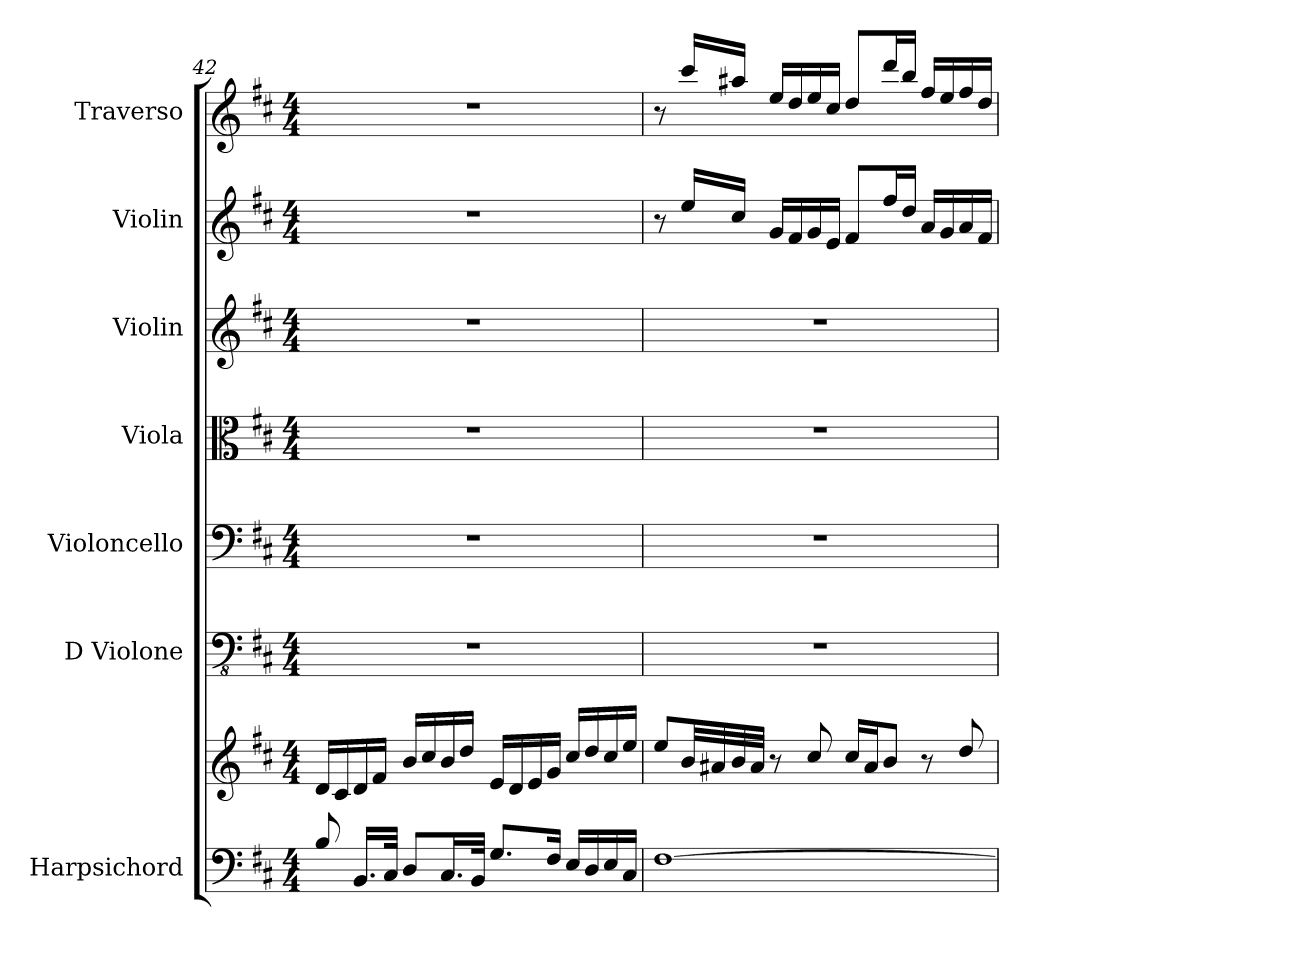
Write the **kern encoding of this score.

**kern	**kern	**kern	**kern	**kern	**kern	**kern	**kern
*part7	*part7	*part6	*part5	*part4	*part3	*part2	*part1
*staff8	*staff7	*staff6	*staff5	*staff4	*staff3	*staff2	*staff1
*I"Harpsichord	*	*I"D Violone	*I"Violoncello	*I"Viola	*I"Violin	*I"Violin	*I"Traverso
*I'Hch.	*	*I'D Vne.	*I'Vc.	*I'Vla.	*I'Vln.	*I'Vln.	*I'Trv.
*clefF4	*clefG2	*clefFv4	*clefF4	*clefC3	*clefG2	*clefG2	*clefG2
*	*	*ITrd7c12	*	*	*	*	*
*k[f#c#]	*k[f#c#]	*k[f#c#]	*k[f#c#]	*k[f#c#]	*k[f#c#]	*k[f#c#]	*k[f#c#]
*M4/4	*M4/4	*M4/4	*M4/4	*M4/4	*M4/4	*M4/4	*M4/4
=42	=42	=42	=42	=42	=42	=42	=42
8B/	16d/LL	1r	1r	1r	1r	1r	1r
.	16c#/	.	.	.	.	.	.
16.BB/LL	16d/	.	.	.	.	.	.
.	16f#/JJ	.	.	.	.	.	.
32C#/JJk	.	.	.	.	.	.	.
8D/L	16b/LL	.	.	.	.	.	.
.	16cc#/	.	.	.	.	.	.
16.C#/L	16b/	.	.	.	.	.	.
.	16dd/JJ	.	.	.	.	.	.
32BB/JJk	.	.	.	.	.	.	.
8.G/L	16e/LL	.	.	.	.	.	.
.	16d/	.	.	.	.	.	.
.	16e/	.	.	.	.	.	.
16F#/Jk	16g/JJ	.	.	.	.	.	.
16E/LL	16cc#/LL	.	.	.	.	.	.
16D/	16dd/	.	.	.	.	.	.
16E/	16cc#/	.	.	.	.	.	.
16C#/JJ	16ee/JJ	.	.	.	.	.	.
!!LO:PB:g=z
=43	=43	=43	=43	=43	=43	=43	=43
[1F#	8ee/L	1r	1r	1r	1r	8r	8r
.	32b/LL	.	.	.	.	16ee/LL	16ccc#/LL
.	32a#X/	.	.	.	.	.	.
.	32b/	.	.	.	.	16cc#/JJ	16aa#X/JJ
.	32a#/JJJ	.	.	.	.	.	.
.	8r	.	.	.	.	16g/LL	16ee/LL
.	.	.	.	.	.	16f#/	16dd/
.	8cc#/	.	.	.	.	16g/	16ee/
.	.	.	.	.	.	16e/JJ	16cc#/JJ
.	16cc#/LL	.	.	.	.	8f#/L	8dd/L
.	16a#/J	.	.	.	.	.	.
.	8b/J	.	.	.	.	16ff#/L	16ddd/L
.	.	.	.	.	.	16dd/JJ	16bb/JJ
.	8r	.	.	.	.	16a/LL	16ff#/LL
.	.	.	.	.	.	16g/	16ee/
.	8dd/	.	.	.	.	16a/	16ff#/
.	.	.	.	.	.	16f#/JJ	16dd/JJ
=	=	=	=	=	=	=	=
*-	*-	*-	*-	*-	*-	*-	*-
